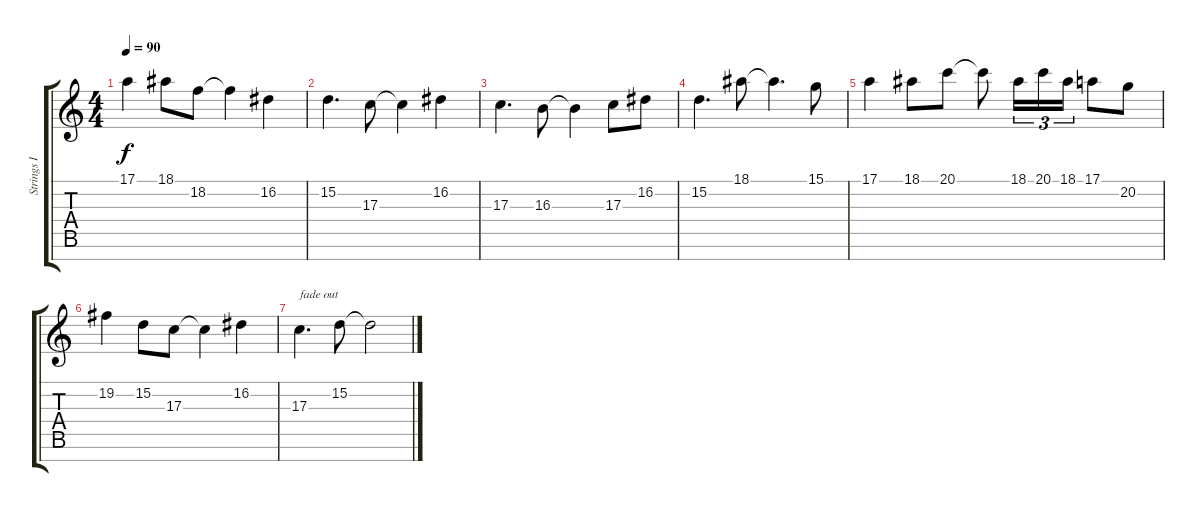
\track ("Strings I" "Strings I") {instrument stringensemble1}
\staff {score tabs}
\tuning (E4 B3 G3 D3 A2 E2 B1) {hide}
\ts (4 4)
\tempo 90
\clef g2
\ks c
17.1.4{dy f} 18.1.8 18.2.8 18.2{t}.4 16.2.4 |
15.2.4{d} 17.3.8 17.3{t}.4 16.2.4 |
17.3.4{d} 16.3.8 16.3{t}.4 17.3.8 16.2.8 |
15.2.4{d} 18.1.8 18.1{t}.4{d} 15.1.8 |
17.1.4 18.1.8 20.1.8 20.1{t}.8 18.1.16{tu (3 2)} 20.1.16{tu (3 2)} 18.1.16{tu (3 2)} 17.1.8 20.2.8 |
19.2.4 15.2.8 17.3.8 17.3{t}.4 16.2.4 |
17.3.4{d txt "fade out"} 15.2.8 15.2{t}.2
